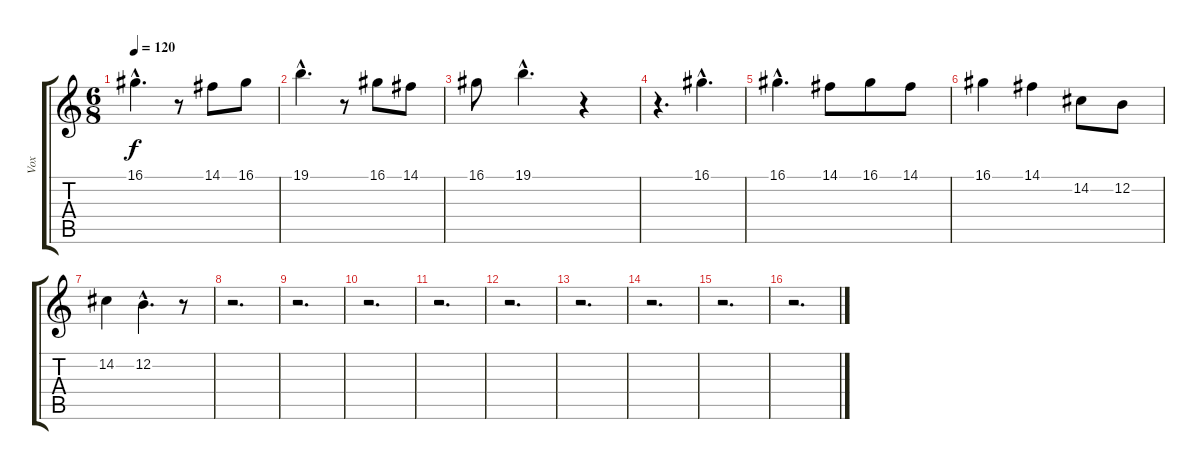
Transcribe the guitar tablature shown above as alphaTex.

\track ("Vox" "Vox") {instrument synthvoice}
\staff {score tabs}
\tuning (E4 B3 G3 D3 A2 E2) {hide}
\ts (6 8)
\tempo 120
\clef g2
\ks c
16.1{hac}.4{d dy f} r.8 14.1.8 16.1.8 |
19.1{hac}.4{d} r.8 16.1.8 14.1.8 |
16.1.8 19.1{hac}.4{d} r.4 |
r.4{d} 16.1{hac}.4{d} |
16.1{hac}.4{d} 14.1.8 16.1.8 14.1.8 |
16.1.4 14.1.4 14.2.8 12.2.8 |
14.2.4 12.2{hac}.4{d} r.8 |
r.2{d} |
r.2{d} |
r.2{d} |
r.2{d} |
r.2{d} |
r.2{d} |
r.2{d} |
r.2{d} |
r.2{d}
